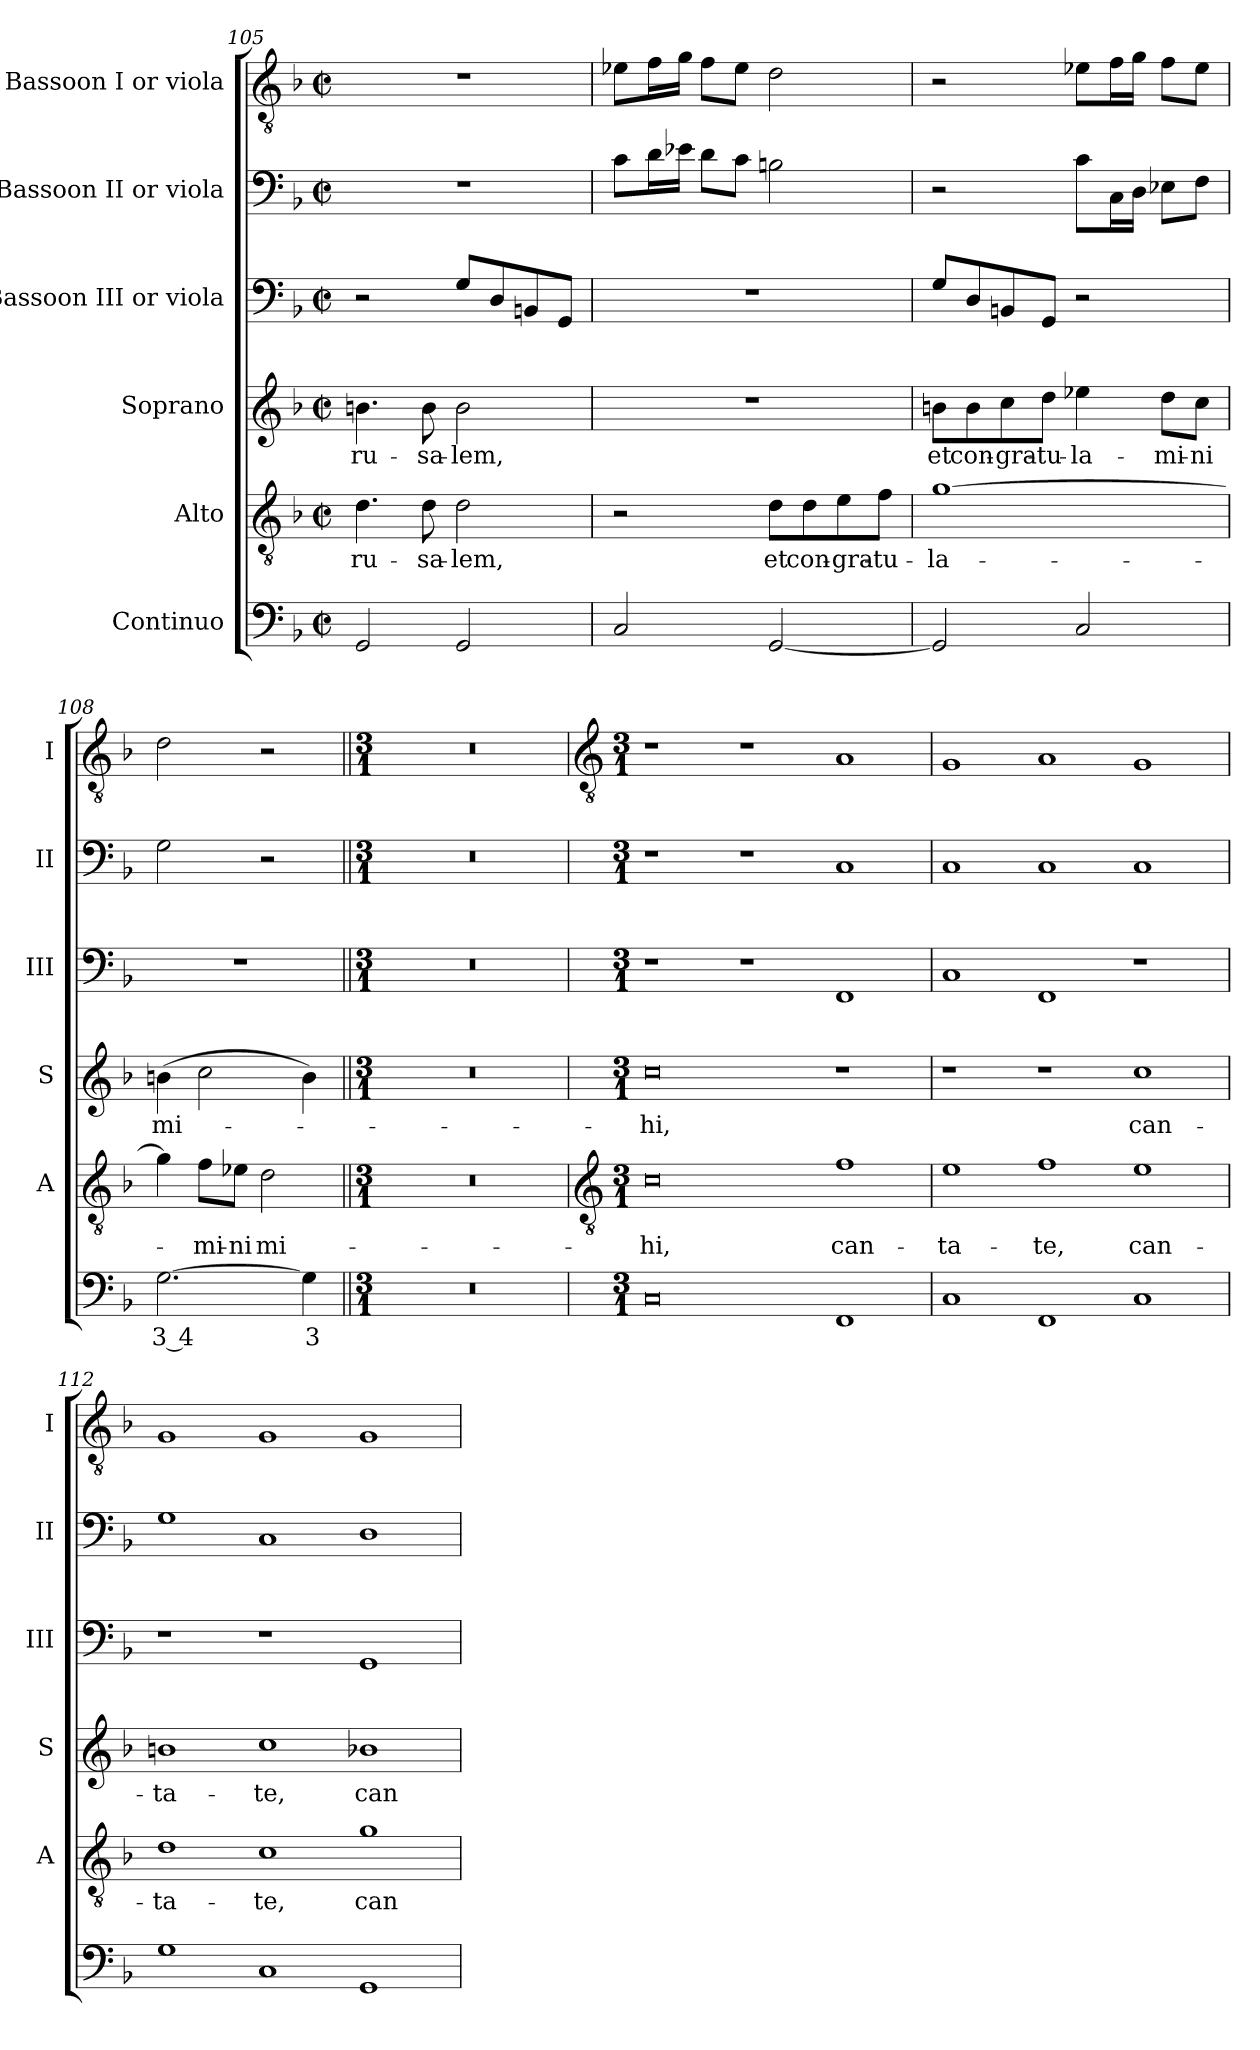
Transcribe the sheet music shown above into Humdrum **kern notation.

**kern	**text	**kern	**text	**kern	**text	**kern	**kern	**kern
*part6	*part6	*part5	*part5	*part4	*part4	*part3	*part2	*part1
*staff6	*staff6	*staff5	*staff5	*staff4	*staff4	*staff3	*staff2	*staff1
*I"Continuo	*	*I"Alto	*	*I"Soprano	*	*I"Bassoon III or viola	*I"Bassoon II or viola	*I"Bassoon I or viola
*	*	*I'A	*	*I'S	*	*I'III	*I'II	*I'I
*clefF4	*	*clefGv2	*	*clefG2	*	*clefF4	*clefF4	*clefGv2
*k[b-]	*	*k[b-]	*	*k[b-]	*	*k[b-]	*k[b-]	*k[b-]
*F:	*	*F:	*	*F:	*	*F:	*F:	*F:
*M2/2	*	*M2/2	*	*M2/2	*	*M2/2	*M2/2	*M2/2
*met(c|)	*	*met(c|)	*	*met(c|)	*	*met(c|)	*met(c|)	*met(c|)
=105	=105	=105	=105	=105	=105	=105	=105	=105
!	!	!	!LO:LY:b	!	!LO:LY:b	!	!	!
2GG	.	4.d	-ru-	4.bn	-ru-	2r	1r	1r
!	!	!	!LO:LY:b	!	!LO:LY:b	!	!	!
.	.	8d	-sa-	8b	-sa-	.	.	.
!	!	!	!LO:LY:b	!	!LO:LY:b	!	!	!
2GG	.	2d	-lem,	2b	-lem,	8GL	.	.
.	.	.	.	.	.	8D	.	.
.	.	.	.	.	.	8BBn	.	.
.	.	.	.	.	.	8GGJ	.	.
=106	=106	=106	=106	=106	=106	=106	=106	=106
2C	.	2r	.	1r	.	1r	8cL	8e-XL
.	.	.	.	.	.	.	16dL	16fL
.	.	.	.	.	.	.	16e-XJJ	16gJJ
.	.	.	.	.	.	.	8dL	8fL
.	.	.	.	.	.	.	8cJ	8e-J
!	!	!	!LO:LY:b	!	!	!	!	!
[2GG	.	8d\L	et	.	.	.	2Bn	2d
!	!	!	!LO:LY:b	!	!	!	!	!
.	.	8d\	con-	.	.	.	.	.
!	!	!	!LO:LY:b	!	!	!	!	!
.	.	8e\	-gra-	.	.	.	.	.
!	!	!	!LO:LY:b	!	!	!	!	!
.	.	8f\J	-tu-	.	.	.	.	.
=107	=107	=107	=107	=107	=107	=107	=107	=107
!	!	!	!LO:LY:b	!	!LO:LY:b	!	!	!
2GG]	.	[1g	-la-	8bn\L	et	8GL	2r	2r
!	!	!	!	!	!LO:LY:b	!	!	!
.	.	.	.	8b\	con-	8D	.	.
!	!	!	!	!	!LO:LY:b	!	!	!
.	.	.	.	8cc\	-gra-	8BBn	.	.
!	!	!	!	!	!LO:LY:b	!	!	!
.	.	.	.	8dd\J	-tu-	8GGJ	.	.
!	!	!	!	!	!LO:LY:b	!	!	!
2C	.	.	.	4ee-X	-la-	2r	8cL	8e-XL
.	.	.	.	.	.	.	16CL	16fL
.	.	.	.	.	.	.	16DJJ	16gJJ
!	!	!	!	!	!LO:LY:b	!	!	!
.	.	.	.	8dd\L	-mi-	.	8E-XL	8fL
!	!	!	!	!	!LO:LY:b	!	!	!
.	.	.	.	8cc\J	-ni	.	8FJ	8e-J
=108	=108	=108	=108	=108	=108	=108	=108	=108
!	!LO:LY:b	!	!	!	!LO:LY:b	!	!	!
[2.G	3 4	4g]	.	(>4bn	mi-	1r	2G	2d
!	!	!	!LO:LY:b	!	!	!	!	!
.	.	8f\L	mi-	2cc	.	.	.	.
!	!	!	!LO:LY:b	!	!	!	!	!
.	.	8e-X\J	-ni	.	.	.	.	.
!	!	!	!LO:LY:b	!	!	!	!	!
.	.	2d	mi-	.	.	.	2r	2r
!	!LO:LY:b	!	!	!	!	!	!	!
4G]	3	.	.	4b)	.	.	.	.
=109||	=109||	=109||	=109||	=109||	=109||	=109||	=109||	=109||
*M3/1	*	*M3/1	*	*M3/1	*	*M3/1	*M3/1	*M3/1
0.r	.	0.r	.	0.r	.	0.r	0.r	0.r
!!LO:LB:g=z
=110	=110	=110	=110	=110	=110	=110	=110	=110
*	*	*clefGv2	*	*	*	*	*	*clefGv2
*M3/1	*	*M3/1	*	*M3/1	*	*M3/1	*M3/1	*M3/1
!	!	!	!LO:LY:b	!	!LO:LY:b	!	!	!
0C	.	0c	-hi,	0cc	hi,	1r	1r	1r
.	.	.	.	.	.	1r	1r	1r
!	!	!	!LO:LY:b	!	!	!	!	!
1FF	.	1f	can-	1r	.	1FF	1C	1A
=111	=111	=111	=111	=111	=111	=111	=111	=111
!	!	!	!LO:LY:b	!	!	!	!	!
1C	.	1e	-ta-	1r	.	1C	1C	1G
!	!	!	!LO:LY:b	!	!	!	!	!
1FF	.	1f	-te,	1r	.	1FF	1C	1A
!	!	!	!LO:LY:b	!	!LO:LY:b	!	!	!
1C	.	1e	can-	1cc	can-	1r	1C	1G
=112	=112	=112	=112	=112	=112	=112	=112	=112
!	!	!	!LO:LY:b	!	!LO:LY:b	!	!	!
1G	.	1d	-ta-	1bn	-ta-	1r	1G	1G
!	!	!	!LO:LY:b	!	!LO:LY:b	!	!	!
1C	.	1c	-te,	1cc	-te,	1r	1C	1G
!	!	!	!LO:LY:b	!	!LO:LY:b	!	!	!
1GG	.	1g	can-	1b-X	can-	1GG	1D	1G
=	=	=	=	=	=	=	=	=
*-	*-	*-	*-	*-	*-	*-	*-	*-
